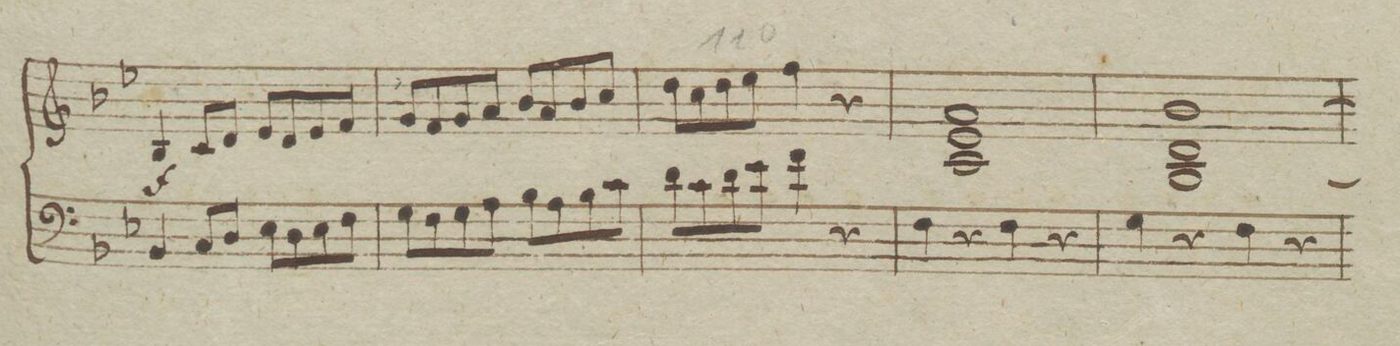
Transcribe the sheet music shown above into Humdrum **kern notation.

**kern
*I"Organo
*clefF4
*k[b-e-]
*met(c|)
*M2/2
4BB-/
8C/L
8D/J
8E-\L
8D\
8E-\
8F\J
=107
8G\L
8F\
8G\
8A\J
8B-\L
8A\
8B-\
8c\J
=108
8d\L
8c\
8d\
8e-\J
4f\
4r
=109
4F\
4r
4F\
4r
=110
4G\
4r
4F\
4r
=111
*-
